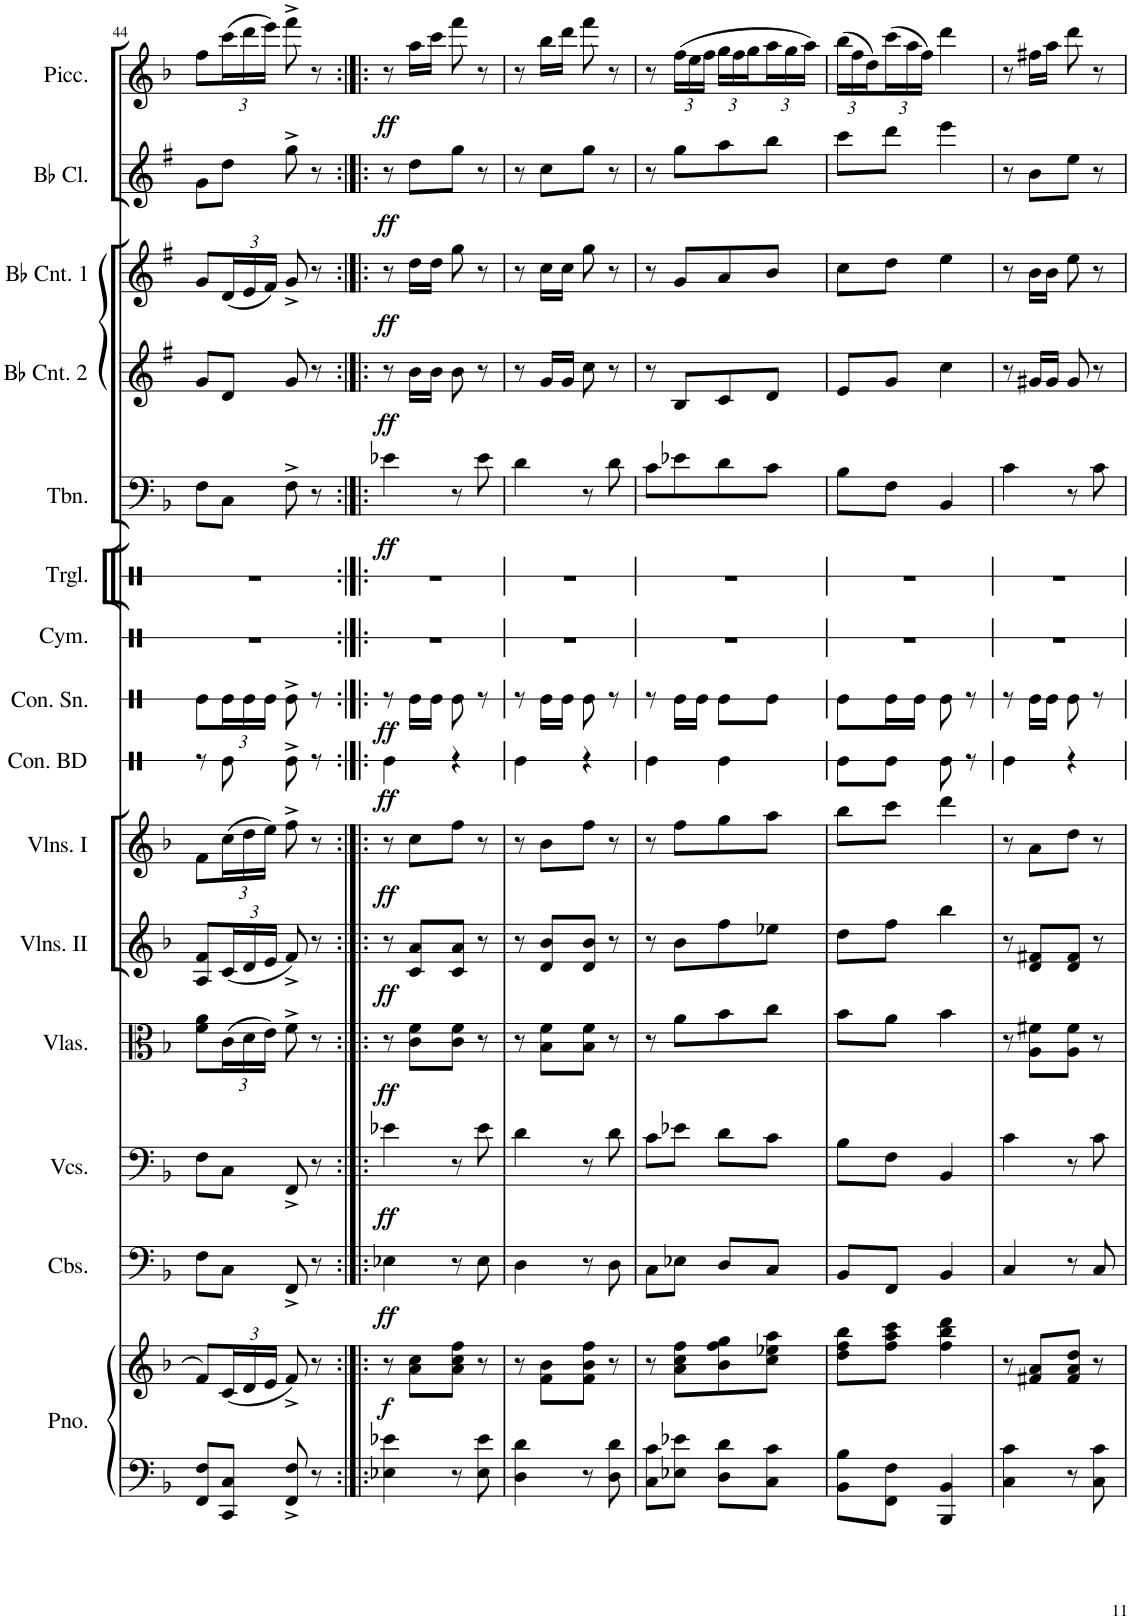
**kern	**kern	**dynam	**kern	**dynam	**kern	**dynam	**kern	**dynam	**kern	**dynam	**kern	**dynam	**kern	**dynam	**kern	**dynam	**kern	**kern	**kern	**dynam	**kern	**dynam	**kern	**dynam	**kern	**dynam	**kern	**dynam
*part15	*part15	*part15	*part14	*part14	*part13	*part13	*part12	*part12	*part11	*part11	*part10	*part10	*part9	*part9	*part8	*part8	*part7	*part6	*part5	*part5	*part4	*part4	*part3	*part3	*part2	*part2	*part1	*part1
*staff16	*staff15	*staff15/16	*staff14	*staff14	*staff13	*staff13	*staff12	*staff12	*staff11	*staff11	*staff10	*staff10	*staff9	*staff9	*staff8	*staff8	*staff7	*staff6	*staff5	*staff5	*staff4	*staff4	*staff3	*staff3	*staff2	*staff2	*staff1	*staff1
*I"Piano	*	*	*I"Contrabasses	*	*I"Violoncellos	*	*I"Violas	*	*I"Violins II	*	*I"Violins I	*	*I"Concert Bass Drum	*	*I"Concert Snare Drum	*	*I"Cymbal	*I"Triangle	*I"Trombone	*	*I"Bb Cornet 2	*	*I"Bb Cornet 1	*	*I"Bb Clarinet	*	*I"Piccolo	*
*I'Pno.	*	*	*I'Cbs.	*	*I'Vcs.	*	*I'Vlas.	*	*I'Vlns. II	*	*I'Vlns. I	*	*I'Con. BD	*	*I'Con. Sn.	*	*I'Cym.	*I'Trgl.	*I'Tbn.	*	*I'Bb Cnt. 2	*	*I'Bb Cnt. 1	*	*I'Bb Cl.	*	*I'Picc.	*
!!LO:PB:g=z
*clefF4	*clefG2	*	*clefF4	*	*clefF4	*	*clefC3	*	*clefG2	*	*clefG2	*	*clefX	*	*clefX	*	*clefX	*clefX	*clefF4	*	*clefG2	*	*clefG2	*	*clefG2	*	*clefG2	*
*	*	*	*Trd7c12	*	*	*	*	*	*	*	*	*	*	*	*	*	*	*	*	*	*Trd1c2	*	*Trd1c2	*	*Trd1c2	*	*Trd-7c-12	*
*k[b-]	*k[b-]	*	*k[b-]	*	*k[b-]	*	*k[b-]	*	*k[b-]	*	*k[b-]	*	*k[]	*	*k[]	*	*k[]	*k[]	*k[b-]	*	*k[f#]	*	*k[f#]	*	*k[f#]	*	*k[b-]	*
*M2/4	*M2/4	*	*M2/4	*	*M2/4	*	*M2/4	*	*M2/4	*	*M2/4	*	*M2/4	*	*M2/4	*	*M2/4	*M2/4	*M2/4	*	*M2/4	*	*M2/4	*	*M2/4	*	*M2/4	*
=44	=44	=44	=44	=44	=44	=44	=44	=44	=44	=44	=44	=44	=44	=44	=44	=44	=44	=44	=44	=44	=44	=44	=44	=44	=44	=44	=44	=44
8FF/ 8F/L	8f/L	.	8F\L	.	8F\L	.	8f\ 8a\L	.	8A/ 8f/L	.	8f\L	.	8r	.	8Re\L	.	2r	2r	8F\L	.	8g/L	.	8g/L	.	8g\L	.	8ff\L	.
*	*Xbrackettup	*	*	*	*	*	*Xbrackettup	*	*Xbrackettup	*	*Xbrackettup	*	*	*	*Xbrackettup	*	*	*	*	*	*	*	*Xbrackettup	*	*	*	*Xbrackettup	*
8CC/ 8C/J	(24c/L	.	8C\J	.	8C\J	.	(24c\L	.	(24c/L	.	(24cc\L	.	8Re\	.	24Re\L	.	.	.	8C\J	.	8d/J	.	(24d/L	.	8dd\J	.	(24ccc\L	.
.	24d/	.	.	.	.	.	24d\	.	24d/	.	24dd\	.	.	.	24Re\	.	.	.	.	.	.	.	24e/	.	.	.	24ddd\	.
.	24e/JJ	.	.	.	.	.	24e\JJ)	.	24e/JJ	.	24ee\JJ)	.	.	.	24Re\JJ	.	.	.	.	.	.	.	24f#/JJ)	.	.	.	24eee\JJ)	.
8FF/^ 8F/^	8f^/)	.	8FF^/	.	8FF^/	.	8f^\	.	8f^/)	.	8ff^\	.	8Re^\	.	8Re^\	.	.	.	8F^\	.	8g/	.	8g^/	.	8gg^\	.	8fff^\	.
8r	8r	.	8r	.	8r	.	8r	.	8r	.	8r	.	8r	.	8r	.	.	.	8r	.	8r	.	8r	.	8r	.	8r	.
=45:|!|:	=45:|!|:	=45:|!|:	=45:|!|:	=45:|!|:	=45:|!|:	=45:|!|:	=45:|!|:	=45:|!|:	=45:|!|:	=45:|!|:	=45:|!|:	=45:|!|:	=45:|!|:	=45:|!|:	=45:|!|:	=45:|!|:	=45:|!|:	=45:|!|:	=45:|!|:	=45:|!|:	=45:|!|:	=45:|!|:	=45:|!|:	=45:|!|:	=45:|!|:	=45:|!|:	=45:|!|:	=45:|!|:
!	!	!LO:DY:b	!	!LO:DY:b	!	!LO:DY:b	!	!LO:DY:b	!	!LO:DY:b	!	!LO:DY:b	!	!LO:DY:b	!	!LO:DY:b	!	!	!	!LO:DY:b	!	!LO:DY:b	!	!LO:DY:b	!	!LO:DY:b	!	!LO:DY:b
4E-X\ 4e-X\	8r	f	4E-X\	ff	4e-X\	ff	8r	ff	8r	ff	8r	ff	4Re\	ff	8r	ff	2r	2r	4e-X\	ff	8r	ff	8r	ff	8r	ff	8r	ff
.	8a\ 8cc\L	.	.	.	.	.	8c\ 8f\L	.	8c/ 8a/L	.	8cc\L	.	.	.	16Re\LL	.	.	.	.	.	16b\LL	.	16dd\LL	.	8dd\L	.	16aa\LL	.
.	.	.	.	.	.	.	.	.	.	.	.	.	.	.	16Re\JJ	.	.	.	.	.	16b\JJ	.	16dd\JJ	.	.	.	16ccc\JJ	.
8r	8a\ 8cc\ 8ff\J	.	8r	.	8r	.	8c\ 8f\J	.	8c/ 8a/J	.	8ff\J	.	4r	.	8Re\	.	.	.	8r	.	8b\	.	8gg\	.	8gg\J	.	8fff\	.
8E-\ 8e-\	8r	.	8E-\	.	8e-\	.	8r	.	8r	.	8r	.	.	.	8r	.	.	.	8e-\	.	8r	.	8r	.	8r	.	8r	.
=46	=46	=46	=46	=46	=46	=46	=46	=46	=46	=46	=46	=46	=46	=46	=46	=46	=46	=46	=46	=46	=46	=46	=46	=46	=46	=46	=46	=46
4D\ 4d\	8r	.	4D\	.	4d\	.	8r	.	8r	.	8r	.	4Re\	.	8r	.	2r	2r	4d\	.	8r	.	8r	.	8r	.	8r	.
.	8f\ 8b-\L	.	.	.	.	.	8B-\ 8f\L	.	8d/ 8b-/L	.	8b-\L	.	.	.	16Re\LL	.	.	.	.	.	16g/LL	.	16cc\LL	.	8cc\L	.	16bb-\LL	.
.	.	.	.	.	.	.	.	.	.	.	.	.	.	.	16Re\JJ	.	.	.	.	.	16g/JJ	.	16cc\JJ	.	.	.	16ddd\JJ	.
8r	8f\ 8b-\ 8ff\J	.	8r	.	8r	.	8B-\ 8f\J	.	8d/ 8b-/J	.	8ff\J	.	4r	.	8Re\	.	.	.	8r	.	8cc\	.	8gg\	.	8gg\J	.	8fff\	.
8D\ 8d\	8r	.	8D\	.	8d\	.	8r	.	8r	.	8r	.	.	.	8r	.	.	.	8d\	.	8r	.	8r	.	8r	.	8r	.
=47	=47	=47	=47	=47	=47	=47	=47	=47	=47	=47	=47	=47	=47	=47	=47	=47	=47	=47	=47	=47	=47	=47	=47	=47	=47	=47	=47	=47
8C\ 8c\L	8r	.	8C\L	.	8c\L	.	8r	.	8r	.	8r	.	4Re\	.	8r	.	2r	2r	8c\L	.	8r	.	8r	.	8r	.	8r	.
8E-X\ 8e-X\J	8a\ 8cc\ 8ff\L	.	8E-X\J	.	8e-X\J	.	8a\L	.	8b-\L	.	8ff\L	.	.	.	16Re\LL	.	.	.	8e-X\	.	8B/L	.	8g/L	.	8gg\L	.	(24ff\LL	.
.	.	.	.	.	.	.	.	.	.	.	.	.	.	.	.	.	.	.	.	.	.	.	.	.	.	.	24ee\	.
.	.	.	.	.	.	.	.	.	.	.	.	.	.	.	16Re\JJ	.	.	.	.	.	.	.	.	.	.	.	.	.
.	.	.	.	.	.	.	.	.	.	.	.	.	.	.	.	.	.	.	.	.	.	.	.	.	.	.	24ff\JJ	.
8D\ 8d\L	8b-\ 8ff\ 8gg\	.	8D/L	.	8d\L	.	8b-\	.	8ff\	.	8gg\	.	4Re\	.	8Re\L	.	.	.	8d\	.	8c/	.	8a/	.	8aa\	.	24gg\LL	.
.	.	.	.	.	.	.	.	.	.	.	.	.	.	.	.	.	.	.	.	.	.	.	.	.	.	.	24ff\	.
.	.	.	.	.	.	.	.	.	.	.	.	.	.	.	.	.	.	.	.	.	.	.	.	.	.	.	24gg\	.
8C\ 8c\J	8cc\ 8ee-X\ 8aa\J	.	8C/J	.	8c\J	.	8cc\J	.	8ee-X\J	.	8aa\J	.	.	.	8Re\J	.	.	.	8c\J	.	8d/J	.	8b/J	.	8bb\J	.	24aa\	.
.	.	.	.	.	.	.	.	.	.	.	.	.	.	.	.	.	.	.	.	.	.	.	.	.	.	.	24gg\	.
.	.	.	.	.	.	.	.	.	.	.	.	.	.	.	.	.	.	.	.	.	.	.	.	.	.	.	24aa\JJ)	.
=48	=48	=48	=48	=48	=48	=48	=48	=48	=48	=48	=48	=48	=48	=48	=48	=48	=48	=48	=48	=48	=48	=48	=48	=48	=48	=48	=48	=48
8BB-\ 8B-\L	8dd\ 8ff\ 8bb-\L	.	8BB-/L	.	8B-\L	.	8b-\L	.	8dd\L	.	8bb-\L	.	8Re\L	.	8Re\L	.	2r	2r	8B-\L	.	8e/L	.	8cc\L	.	8ccc\L	.	(24bb-\LL	.
.	.	.	.	.	.	.	.	.	.	.	.	.	.	.	.	.	.	.	.	.	.	.	.	.	.	.	24ff\	.
.	.	.	.	.	.	.	.	.	.	.	.	.	.	.	.	.	.	.	.	.	.	.	.	.	.	.	24dd\)	.
8FF\ 8F\J	8ff\ 8aa\ 8ccc\J	.	8FF/J	.	8F\J	.	8a\J	.	8ff\J	.	8ccc\J	.	8Re\J	.	16Re\L	.	.	.	8F\J	.	8g/J	.	8dd\J	.	8ddd\J	.	(24ccc\	.
.	.	.	.	.	.	.	.	.	.	.	.	.	.	.	.	.	.	.	.	.	.	.	.	.	.	.	24aa\	.
.	.	.	.	.	.	.	.	.	.	.	.	.	.	.	16Re\JJ	.	.	.	.	.	.	.	.	.	.	.	.	.
.	.	.	.	.	.	.	.	.	.	.	.	.	.	.	.	.	.	.	.	.	.	.	.	.	.	.	24ff\JJ)	.
4BBB-/ 4BB-/	4ff\ 4bb-\ 4ddd\	.	4BB-/	.	4BB-/	.	4b-\	.	4bb-\	.	4ddd\	.	8Re\	.	8Re\	.	.	.	4BB-/	.	4cc\	.	4ee\	.	4eee\	.	4ddd\	.
.	.	.	.	.	.	.	.	.	.	.	.	.	8r	.	8r	.	.	.	.	.	.	.	.	.	.	.	.	.
=49	=49	=49	=49	=49	=49	=49	=49	=49	=49	=49	=49	=49	=49	=49	=49	=49	=49	=49	=49	=49	=49	=49	=49	=49	=49	=49	=49	=49
4C\ 4c\	8r	.	4C/	.	4c\	.	8r	.	8r	.	8r	.	4Re\	.	8r	.	2r	2r	4c\	.	8r	.	8r	.	8r	.	8r	.
.	8f#X/ 8a/L	.	.	.	.	.	8A\ 8f#X\L	.	8d/ 8f#X/L	.	8a\L	.	.	.	16Re\LL	.	.	.	.	.	16g#X/LL	.	16b\LL	.	8b\L	.	16ff#X\LL	.
.	.	.	.	.	.	.	.	.	.	.	.	.	.	.	16Re\JJ	.	.	.	.	.	16g#/JJ	.	16b\JJ	.	.	.	16aa\JJ	.
8r	8f#/ 8a/ 8dd/J	.	8r	.	8r	.	8A\ 8f#\J	.	8d/ 8f#/J	.	8dd\J	.	4r	.	8Re\	.	.	.	8r	.	8g#/	.	8ee\	.	8ee\J	.	8ddd\	.
8C\ 8c\	8r	.	8C/	.	8c\	.	8r	.	8r	.	8r	.	.	.	8r	.	.	.	8c\	.	8r	.	8r	.	8r	.	8r	.
=	=	=	=	=	=	=	=	=	=	=	=	=	=	=	=	=	=	=	=	=	=	=	=	=	=	=	=	=
*-	*-	*-	*-	*-	*-	*-	*-	*-	*-	*-	*-	*-	*-	*-	*-	*-	*-	*-	*-	*-	*-	*-	*-	*-	*-	*-	*-	*-
